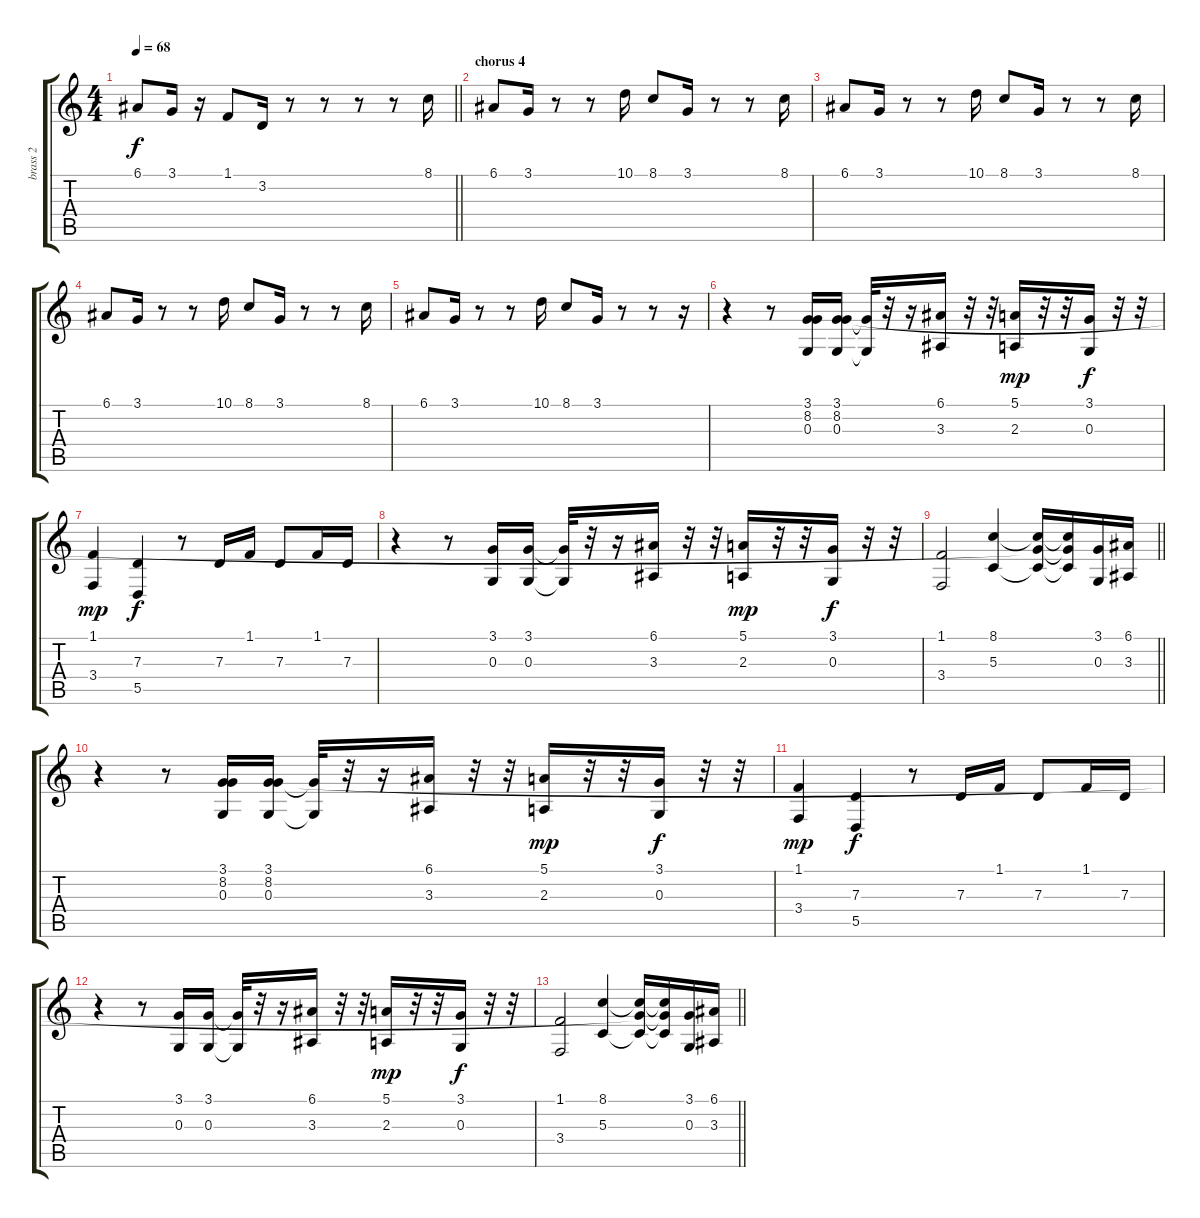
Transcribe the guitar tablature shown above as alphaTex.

\track ("brass 2" "brass 2") {instrument trombone}
\staff {score tabs}
\tuning (E4 B3 G3 D3 A2 E2) {hide}
\ts (4 4)
\tempo 68
\clef g2
\barLineRight lightlight
\ks c
6.1.8{dy f} 3.1.16 r.16 1.1.8 3.2.16 r.8 r.8 r.8 r.8 8.1.16{volume 16} |
\section ("" "chorus 4 ")
6.1.8 3.1.16 r.8 r.8 10.1.16 8.1.8 3.1.16 r.8 r.8 8.1.16 |
6.1.8 3.1.16 r.8 r.8 10.1.16 8.1.8 3.1.16 r.8 r.8 8.1.16 |
6.1.8 3.1.16 r.8 r.8 10.1.16 8.1.8 3.1.16 r.8 r.8 8.1.16 |
6.1.8 3.1.16 r.8 r.8 10.1.16 8.1.8 3.1.16 r.8 r.8 r.16 |
r.4 r.8 (3.1 8.2 0.3).16 (3.1 8.2 0.3).16 (3.1{t} 0.3{t}).32 r.32 r.16 (6.1 3.3).16 r.32 r.32 (5.1 2.3).16{dy mp} r.32 r.32 (3.1 0.3).16{dy f} r.32 r.32 |
(1.1 3.4).4{dy mp} (7.3 5.5).4{dy f} r.8 7.3.16 1.1.16 7.3.8 1.1.16 7.3.16 |
r.4 r.8 (3.1 0.3).16 (3.1 0.3).16 (3.1{t} 0.3{t}).32 r.32 r.16 (6.1 3.3).16 r.32 r.32 (5.1 2.3).16{dy mp} r.32 r.32 (3.1 0.3).16{dy f} r.32 r.32 |
\barLineRight lightlight
(1.1 3.4).2 (8.1 5.3).4 (8.1{t} 8.2{t} 5.3{t}).16 (8.1{t} 8.2{t} 5.3{t}).16 (3.1 0.3).16 (6.1 3.3).16 |
r.4 r.8 (3.1 8.2 0.3).16 (3.1 8.2 0.3).16 (3.1{t} 0.3{t}).32 r.32 r.16 (6.1 3.3).16 r.32 r.32 (5.1 2.3).16{dy mp} r.32 r.32 (3.1 0.3).16{dy f} r.32 r.32 |
(1.1 3.4).4{dy mp} (7.3 5.5).4{dy f} r.8 7.3.16 1.1.16 7.3.8 1.1.16 7.3.16 |
r.4 r.8 (3.1 0.3).16 (3.1 0.3).16 (3.1{t} 0.3{t}).32 r.32 r.16 (6.1 3.3).16 r.32 r.32 (5.1 2.3).16{dy mp} r.32 r.32 (3.1 0.3).16{dy f} r.32 r.32 |
\barLineRight lightlight
(1.1 3.4).2 (8.1 5.3).4 (8.1{t} 8.2{t} 5.3{t}).16 (8.1{t} 8.2{t} 5.3{t}).16 (3.1 0.3).16 (6.1 3.3).16
